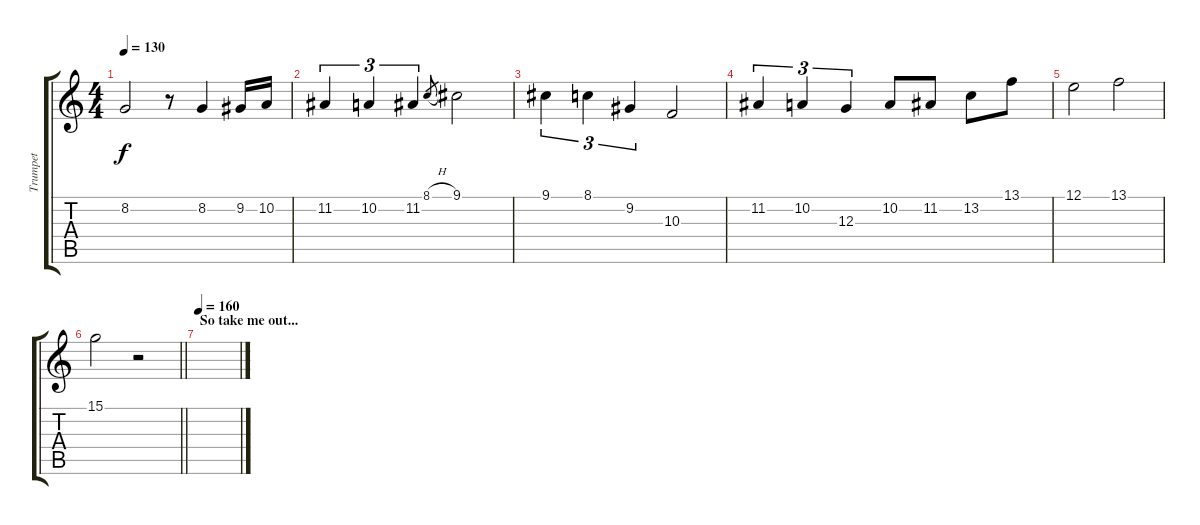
\track ("Trumpet" "Trumpet") {instrument trumpet}
\staff {score tabs}
\tuning (E4 B3 G3 D3 A2 E2) {hide}
\ts (4 4)
\tempo 130
\clef g2
\ks c
8.2.2{dy f} r.8 8.2.4 9.2.16 10.2.16 |
11.2.4{tu (3 2)} 10.2.4{tu (3 2)} 11.2.4{tu (3 2)} 8.1{h}.8{gr} 9.1.2 |
9.1.4{tu (3 2)} 8.1.4{tu (3 2)} 9.2.4{tu (3 2)} 10.3.2 |
11.2.4{tu (3 2)} 10.2.4{tu (3 2)} 12.3.4{tu (3 2)} 10.2.8 11.2.8 13.2.8 13.1.8 |
12.1.2 13.1.2 |
\barLineRight lightlight
15.1.2 r.2 |
\section ("" "So take me out...")
\tempo 160
